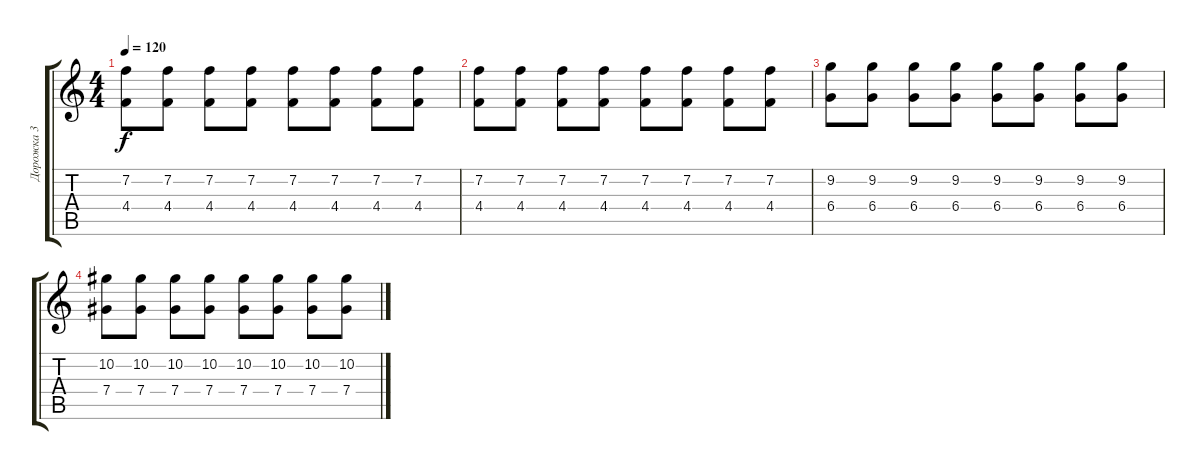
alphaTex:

\track ("Дорожка 3" "Дорожка 3") {instrument distortionguitar}
\staff {score tabs}
\tuning (Eb4 Bb3 Gb3 Db3 Ab2 Db2) {hide}
\ts (4 4)
\tempo 120
\clef g2
\ks c
(7.2 4.4).8{dy f} (7.2 4.4).8 (7.2 4.4).8 (7.2 4.4).8 (7.2 4.4).8 (7.2 4.4).8 (7.2 4.4).8 (7.2 4.4).8 |
(7.2 4.4).8 (7.2 4.4).8 (7.2 4.4).8 (7.2 4.4).8 (7.2 4.4).8 (7.2 4.4).8 (7.2 4.4).8 (7.2 4.4).8 |
(9.2 6.4).8 (9.2 6.4).8 (9.2 6.4).8 (9.2 6.4).8 (9.2 6.4).8 (9.2 6.4).8 (9.2 6.4).8 (9.2 6.4).8 |
(10.2 7.4).8 (10.2 7.4).8 (10.2 7.4).8 (10.2 7.4).8 (10.2 7.4).8 (10.2 7.4).8 (10.2 7.4).8 (10.2 7.4).8
